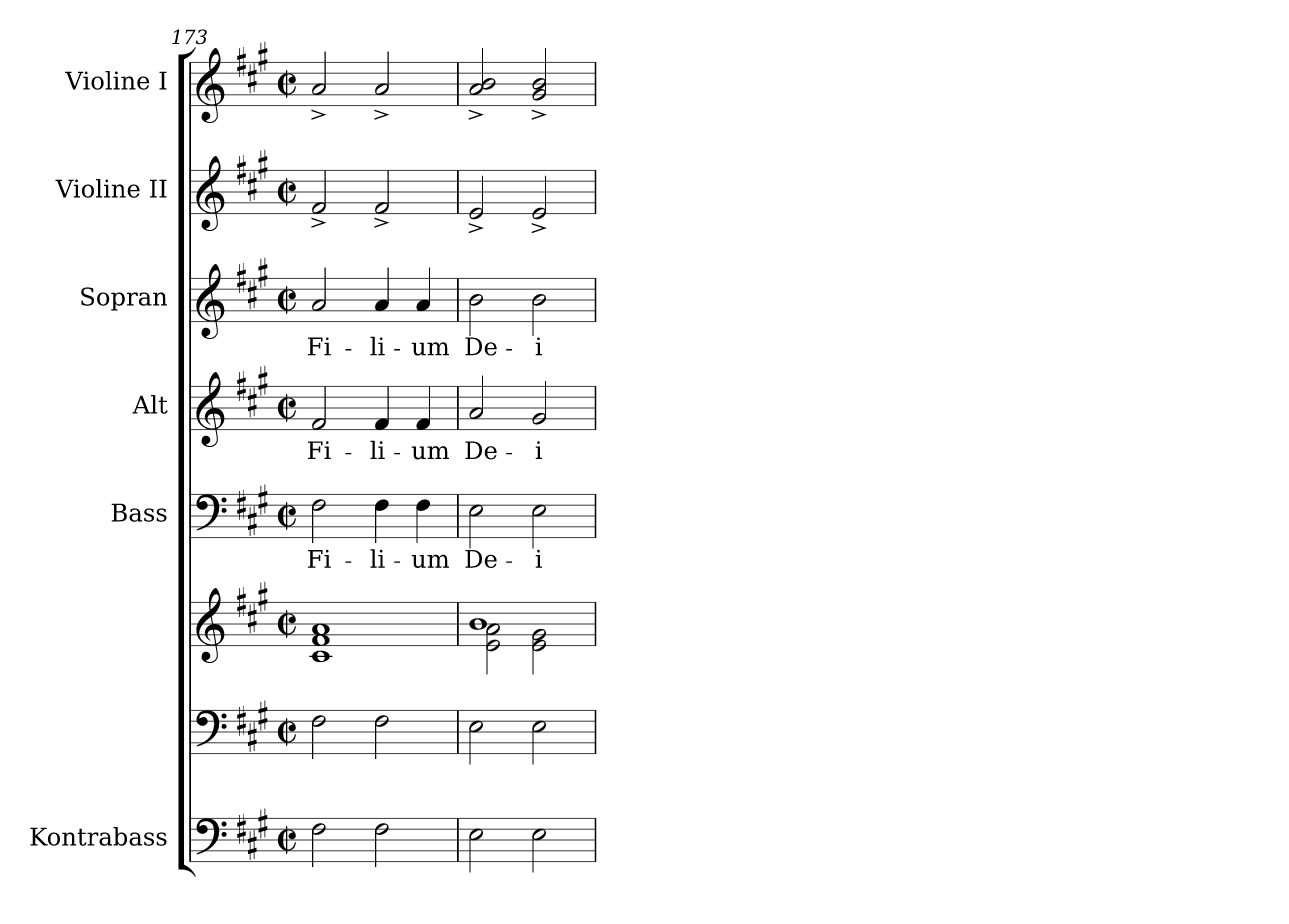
**kern	**kern	**kern	**kern	**text	**kern	**text	**kern	**text	**kern	**kern
*part7	*part6	*part6	*part5	*part5	*part4	*part4	*part3	*part3	*part2	*part1
*staff8	*staff7	*staff6	*staff5	*staff5	*staff4	*staff4	*staff3	*staff3	*staff2	*staff1
*I"Kontrabass	*	*	*I"Bass	*	*I"Alt	*	*I"Sopran	*	*I"Violine II	*I"Violine I
*I'Kb.	*	*	*I'B.	*	*I'A.	*	*I'S.	*	*I'Vl. II	*I'Vl. I
*clefF4	*clefF4	*clefG2	*clefF4	*	*clefG2	*	*clefG2	*	*clefG2	*clefG2
*ITrd7c12	*	*	*	*	*	*	*	*	*	*
*k[f#c#g#]	*k[f#c#g#]	*k[f#c#g#]	*k[f#c#g#]	*	*k[f#c#g#]	*	*k[f#c#g#]	*	*k[f#c#g#]	*k[f#c#g#]
*A:	*A:	*A:	*A:	*	*A:	*	*A:	*	*A:	*A:
*M2/2	*M2/2	*M2/2	*M2/2	*	*M2/2	*	*M2/2	*	*M2/2	*M2/2
*met(c|)	*met(c|)	*met(c|)	*met(c|)	*	*met(c|)	*	*met(c|)	*	*met(c|)	*met(c|)
=173	=173	=173	=173	=173	=173	=173	=173	=173	=173	=173
!	!	!	!	!LO:LY:b	!	!LO:LY:b	!	!LO:LY:b	!	!
2FF#\	2F#\	1c# 1f# 1a	2F#\	Fi-	2f#/	Fi-	2a/	Fi-	2f#^</	2a^</
!	!	!	!	!LO:LY:b	!	!LO:LY:b	!	!LO:LY:b	!	!
2FF#\	2F#\	.	4F#\	-li-	4f#/	-li-	4a/	-li-	2f#^</	2a^</
!	!	!	!	!LO:LY:b	!	!LO:LY:b	!	!LO:LY:b	!	!
.	.	.	4F#\	-um	4f#/	-um	4a/	-um	.	.
=174	=174	=174	=174	=174	=174	=174	=174	=174	=174	=174
*	*	*^	*	*	*	*	*	*	*	*
!	!	!	!	!	!LO:LY:b	!	!LO:LY:b	!	!LO:LY:b	!	!
2EE\	2E\	1b	2e\ 2a\	2E\	De-	2a/	De-	2b\	De-	2e^</	2a/^< 2b/^<
!	!	!	!	!	!LO:LY:b	!	!LO:LY:b	!	!LO:LY:b	!	!
2EE\	2E\	.	2e\ 2g#\	2E\	-i	2g#/	-i	2b\	-i	2e^</	2g#/^< 2b/^<
*	*	*v	*v	*	*	*	*	*	*	*	*
=	=	=	=	=	=	=	=	=	=	=
*-	*-	*-	*-	*-	*-	*-	*-	*-	*-	*-
